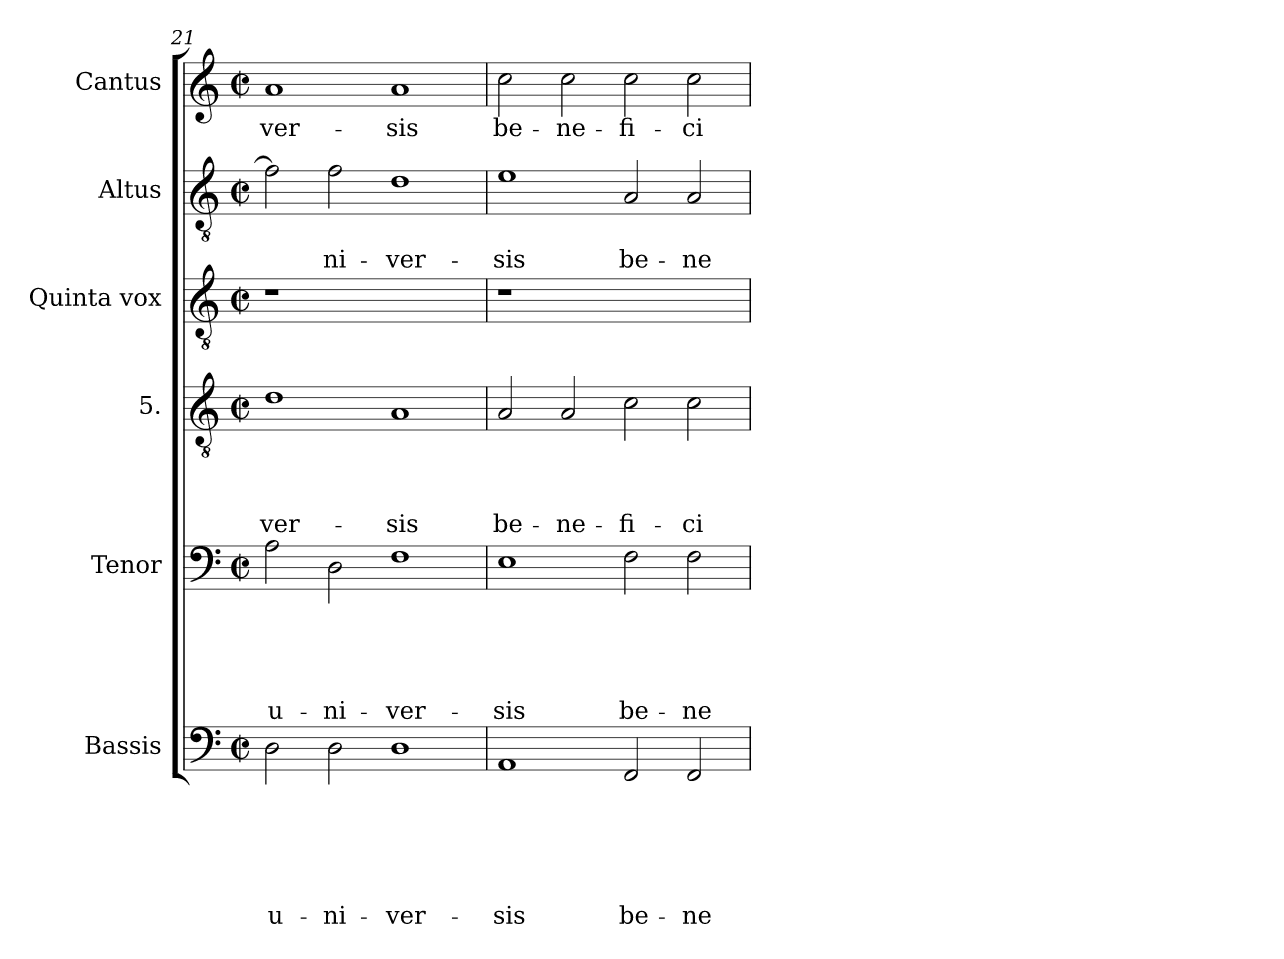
**kern	**text	**text	**text	**text	**text	**text	**kern	**text	**text	**text	**text	**text	**kern	**text	**text	**text	**text	**kern	**kern	**text	**text	**kern	**text
*part6	*part6	*part6	*part6	*part6	*part6	*part6	*part5	*part5	*part5	*part5	*part5	*part5	*part4	*part4	*part4	*part4	*part4	*part3	*part2	*part2	*part2	*part1	*part1
*staff6	*staff6	*staff6	*staff6	*staff6	*staff6	*staff6	*staff5	*staff5	*staff5	*staff5	*staff5	*staff5	*staff4	*staff4	*staff4	*staff4	*staff4	*staff3	*staff2	*staff2	*staff2	*staff1	*staff1
*I"Bassis	*	*	*	*	*	*	*I"Tenor	*	*	*	*	*	*I"5.	*	*	*	*	*I"Quinta vox	*I"Altus	*	*	*I"Cantus	*
*I'B.	*	*	*	*	*	*	*I'T.	*	*	*	*	*	*	*	*	*	*	*	*I'A.	*	*	*I'C.	*
*clefF4	*	*	*	*	*	*	*clefF4	*	*	*	*	*	*clefGv2	*	*	*	*	*clefGv2	*clefGv2	*	*	*clefG2	*
*k[]	*	*	*	*	*	*	*k[]	*	*	*	*	*	*k[]	*	*	*	*	*k[]	*k[]	*	*	*k[]	*
*C:	*	*	*	*	*	*	*C:	*	*	*	*	*	*C:	*	*	*	*	*C:	*C:	*	*	*C:	*
*M2/2	*	*	*	*	*	*	*M2/2	*	*	*	*	*	*M2/2	*	*	*	*	*M2/2	*M2/2	*	*	*M2/2	*
*met(c|)	*	*	*	*	*	*	*met(c|)	*	*	*	*	*	*met(c|)	*	*	*	*	*met(c|)	*met(c|)	*	*	*met(c|)	*
=21	=21	=21	=21	=21	=21	=21	=21	=21	=21	=21	=21	=21	=21	=21	=21	=21	=21	=21	=21	=21	=21	=21	=21
!	!	!	!	!	!	!LO:LY:b	!	!	!	!	!	!LO:LY:b	!	!	!	!	!LO:LY:b	!	!	!	!	!	!LO:LY:b
2D\	.	.	.	.	.	u-	2A\	.	.	.	.	u-	1d	.	.	.	-ver-	1r	2f\]	.	.	1a	-ver-
!	!	!	!	!	!	!LO:LY:b	!	!	!	!	!	!LO:LY:b	!	!	!	!	!	!	!	!	!LO:LY:b	!	!
2D\	.	.	.	.	.	-ni-	2D\	.	.	.	.	-ni-	.	.	.	.	.	.	2f\	.	-ni-	.	.
!	!	!	!	!	!	!LO:LY:b	!	!	!	!	!	!LO:LY:b	!	!	!	!	!LO:LY:b	!	!	!	!LO:LY:b	!	!LO:LY:b
1D	.	.	.	.	.	-ver-	1F	.	.	.	.	-ver-	1A	.	.	.	-sis	1ryy	1d	.	-ver-	1a	-sis
=22	=22	=22	=22	=22	=22	=22	=22	=22	=22	=22	=22	=22	=22	=22	=22	=22	=22	=22	=22	=22	=22	=22	=22
!	!	!	!	!	!	!LO:LY:b	!	!	!	!	!	!LO:LY:b	!	!	!	!	!LO:LY:b	!	!	!	!LO:LY:b	!	!LO:LY:b
1AA	.	.	.	.	.	-sis	1E	.	.	.	.	-sis	2A/	.	.	.	be-	1r	1e	.	-sis	2cc\	be-
!	!	!	!	!	!	!	!	!	!	!	!	!	!	!	!	!	!LO:LY:b	!	!	!	!	!	!LO:LY:b
.	.	.	.	.	.	.	.	.	.	.	.	.	2A/	.	.	.	-ne-	.	.	.	.	2cc\	-ne-
!	!	!	!	!	!	!LO:LY:b	!	!	!	!	!	!LO:LY:b	!	!	!	!	!LO:LY:b	!	!	!	!LO:LY:b	!	!LO:LY:b
2FF/	.	.	.	.	.	be-	2F\	.	.	.	.	be-	2c\	.	.	.	-fi-	1ryy	2A/	.	be-	2cc\	-fi-
!	!	!	!	!	!	!LO:LY:b	!	!	!	!	!	!LO:LY:b	!	!	!	!	!LO:LY:b	!	!	!	!LO:LY:b	!	!LO:LY:b
2FF/	.	.	.	.	.	-ne-	2F\	.	.	.	.	-ne-	2c\	.	.	.	-ci-	.	2A/	.	-ne-	2cc\	-ci-
=	=	=	=	=	=	=	=	=	=	=	=	=	=	=	=	=	=	=	=	=	=	=	=
*-	*-	*-	*-	*-	*-	*-	*-	*-	*-	*-	*-	*-	*-	*-	*-	*-	*-	*-	*-	*-	*-	*-	*-
